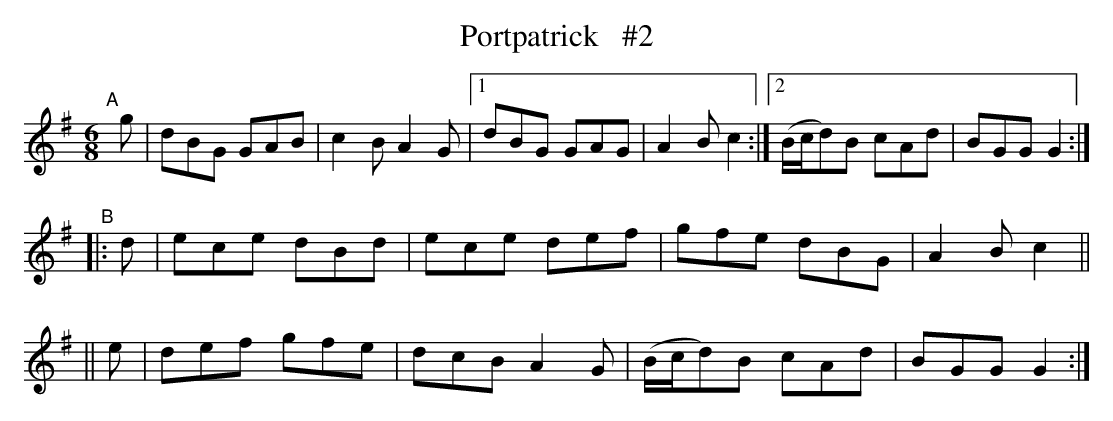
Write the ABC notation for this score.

X:1
T: Portpatrick   #2
M: 6/8
L: 1/8
K: G
"^A"\
[|]g | dBG GAB | c2B A2G |[1 dBG GAG | A2B c2 :|[2 (B/c/d)B cAd | BGG G2 :|
"^B"\
|: d | ece dBd | ece def | gfe dBG | A2B c2 ||
|| e | def gfe | dcB A2G | (B/c/d)B cAd | BGG G2 :|
